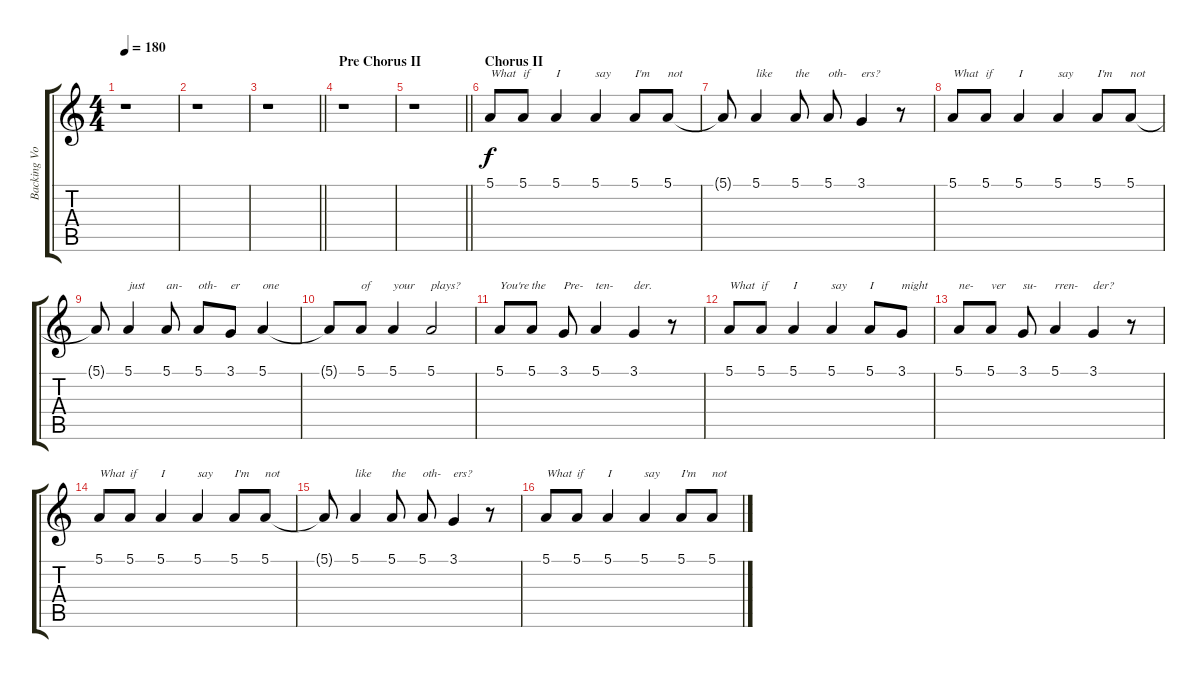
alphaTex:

\track ("Backing Vocals" "Backing Vo") {instrument altosax}
\staff {score tabs}
\tuning (E4 B3 G3 D3 A2 E2) {hide}
\ts (4 4)
\tempo 180
\clef g2
\ks aminor
r.1{dy f} |
r.1 |
\barLineRight lightlight
r.1 |
\section ("" "Pre Chorus II")
r.1 |
\barLineRight lightlight
r.1 |
\section ("" "Chorus II")
5.1.8{txt "What"} 5.1.8{txt "if"} 5.1.4{txt "I"} 5.1.4{txt "say"} 5.1.8{txt "I'm"} 5.1.8{txt "not"} |
5.1{t}.8 5.1.4{txt "like"} 5.1.8{txt "the"} 5.1.8{txt "oth-"} 3.1.4{txt "ers?"} r.8 |
5.1.8{txt "What"} 5.1.8{txt "if"} 5.1.4{txt "I"} 5.1.4{txt "say"} 5.1.8{txt "I'm"} 5.1.8{txt "not"} |
5.1{t}.8 5.1.4{txt "just"} 5.1.8{txt "an-"} 5.1.8{txt "oth-"} 3.1.8{txt "er"} 5.1.4{txt "one"} |
5.1{t}.8 5.1.8{txt "of"} 5.1.4{txt "your"} 5.1.2{txt "plays?"} |
5.1.8{txt "You're"} 5.1.8{txt "the"} 3.1.8{txt "Pre-"} 5.1.4{txt "ten-"} 3.1.4{txt "der."} r.8 |
5.1.8{txt "What"} 5.1.8{txt "if"} 5.1.4{txt "I"} 5.1.4{txt "say"} 5.1.8{txt "I"} 3.1.8{txt "might"} |
5.1.8{txt "ne-"} 5.1.8{txt "ver"} 3.1.8{txt "su-"} 5.1.4{txt "rren-"} 3.1.4{txt "der?"} r.8 |
5.1.8{txt "What"} 5.1.8{txt "if"} 5.1.4{txt "I"} 5.1.4{txt "say"} 5.1.8{txt "I'm"} 5.1.8{txt "not"} |
5.1{t}.8 5.1.4{txt "like"} 5.1.8{txt "the"} 5.1.8{txt "oth-"} 3.1.4{txt "ers?"} r.8 |
5.1.8{txt "What"} 5.1.8{txt "if"} 5.1.4{txt "I"} 5.1.4{txt "say"} 5.1.8{txt "I'm"} 5.1.8{txt "not"}
